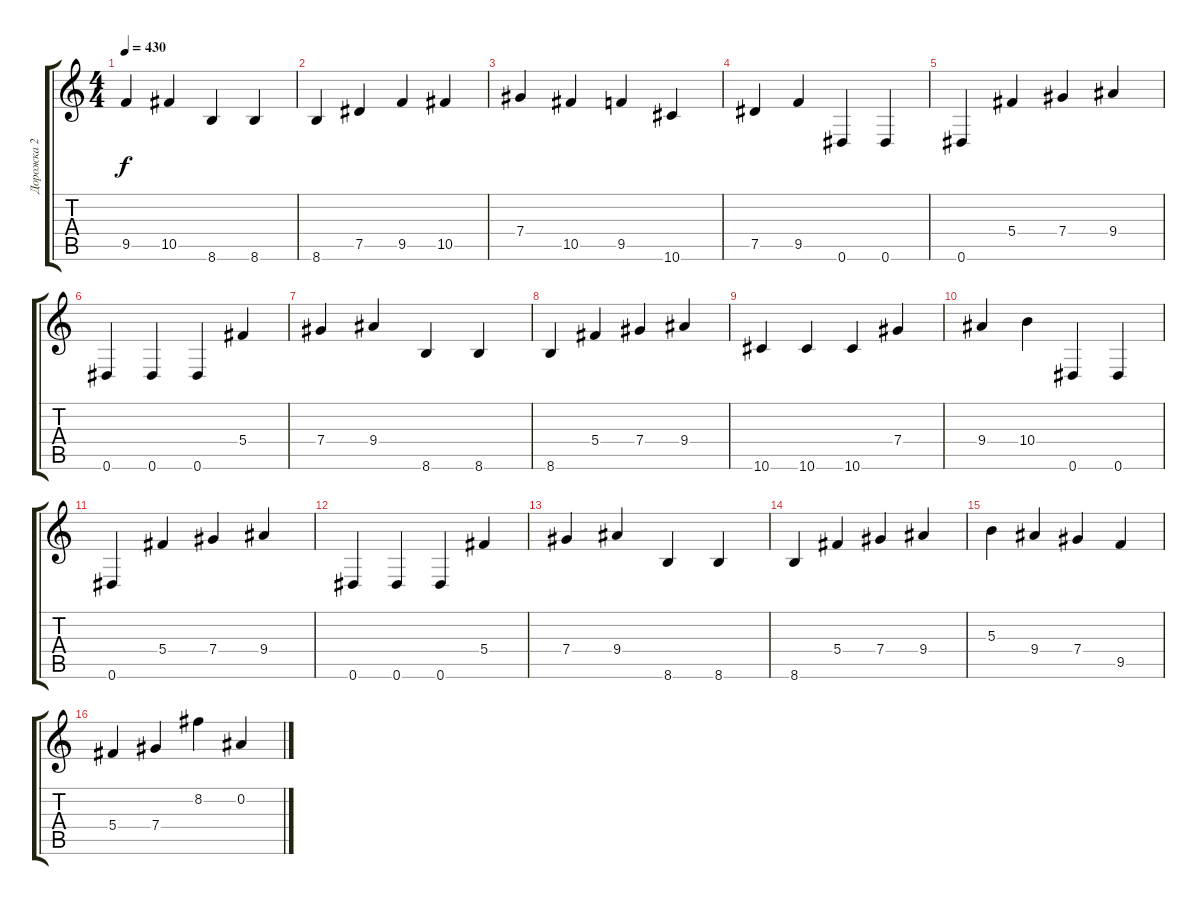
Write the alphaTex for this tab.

\track ("Дорожка 2" "Дорожка 2") {instrument overdrivenguitar}
\staff {score tabs}
\tuning (Eb4 Bb3 Gb3 Db3 Ab2 Eb2) {hide}
\ts (4 4)
\tempo 430
\clef g2
\ks c
9.5.4{dy f} 10.5.4 8.6.4 8.6.4 |
8.6.4 7.5.4 9.5.4 10.5.4 |
7.4.4 10.5.4 9.5.4 10.6.4 |
7.5.4 9.5.4 0.6.4 0.6.4 |
0.6.4 5.4.4 7.4.4 9.4.4 |
0.6.4 0.6.4 0.6.4 5.4.4 |
7.4.4 9.4.4 8.6.4 8.6.4 |
8.6.4 5.4.4 7.4.4 9.4.4 |
10.6.4 10.6.4 10.6.4 7.4.4 |
9.4.4 10.4.4 0.6.4 0.6.4 |
0.6.4 5.4.4 7.4.4 9.4.4 |
0.6.4 0.6.4 0.6.4 5.4.4 |
7.4.4 9.4.4 8.6.4 8.6.4 |
8.6.4 5.4.4 7.4.4 9.4.4 |
5.3.4 9.4.4 7.4.4 9.5.4 |
5.4.4 7.4.4 8.2.4 0.2.4
